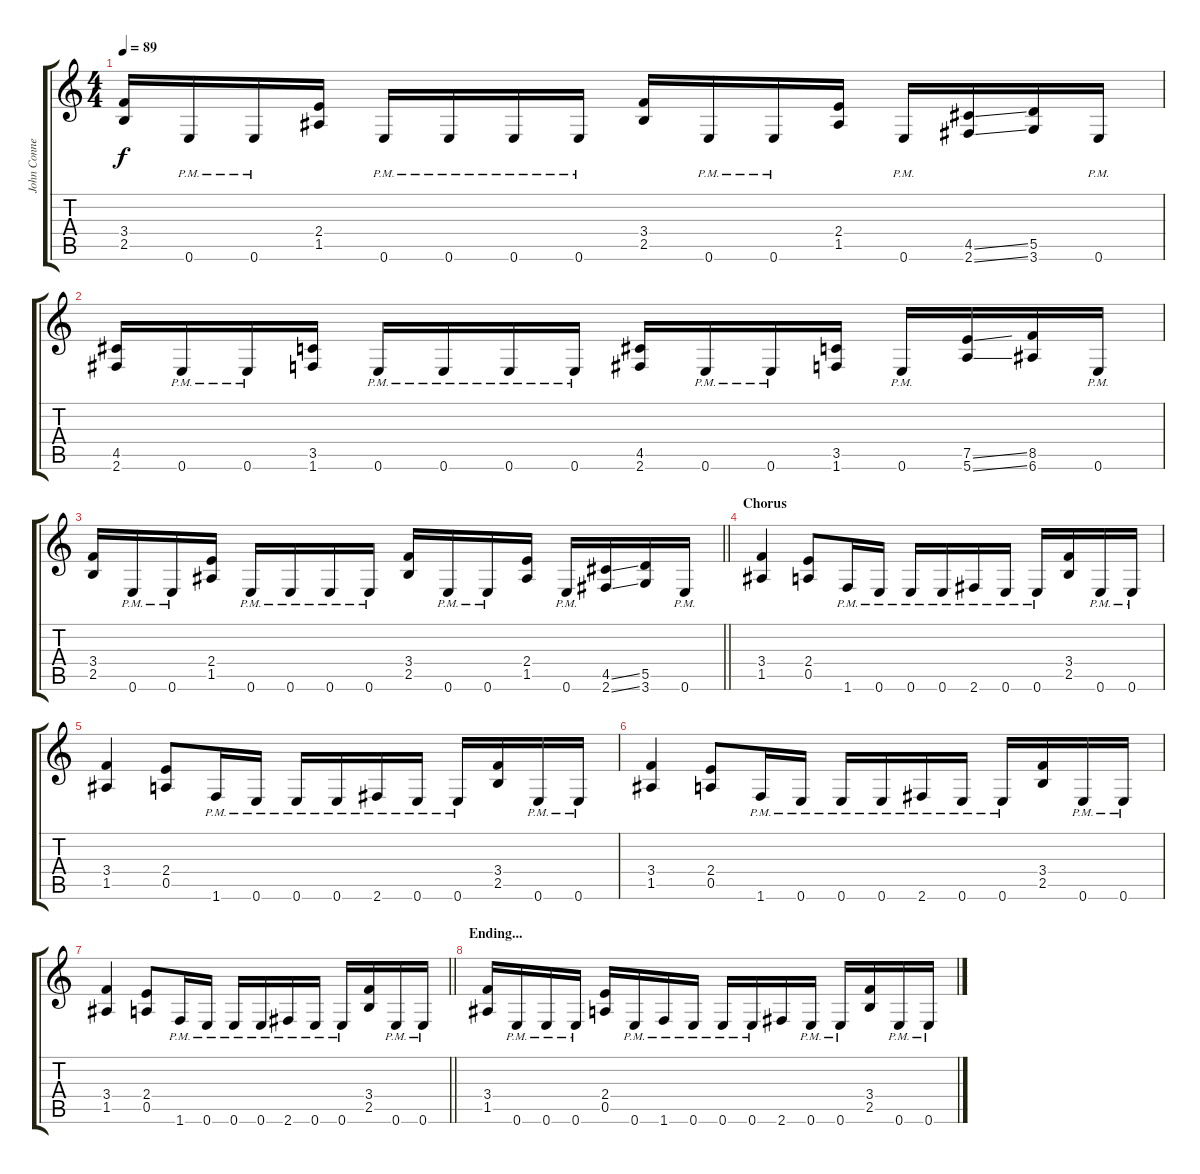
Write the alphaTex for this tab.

\track ("John Connelly (Rhythm Guitar)" "John Conne") {instrument distortionguitar}
\staff {score tabs}
\tuning (E4 B3 G3 D3 A2 E2) {hide}
\ts (4 4)
\tempo 89
\clef g2
\ks c
(3.4 2.5).16{dy f} 0.6{pm}.16 0.6{pm}.16 (2.4 1.5).16 0.6{pm}.16 0.6{pm}.16 0.6{pm}.16 0.6{pm}.16 (3.4 2.5).16 0.6{pm}.16 0.6{pm}.16 (2.4 1.5).16 0.6{pm}.16 (4.5{ss} 2.6{ss}).16 (5.5 3.6).16 0.6{pm}.16 |
(4.5 2.6).16 0.6{pm}.16 0.6{pm}.16 (3.5 1.6).16 0.6{pm}.16 0.6{pm}.16 0.6{pm}.16 0.6{pm}.16 (4.5 2.6).16 0.6{pm}.16 0.6{pm}.16 (3.5 1.6).16 0.6{pm}.16 (7.5{ss} 5.6{ss}).16 (8.5 6.6).16 0.6{pm}.16 |
\barLineRight lightlight
(3.4 2.5).16 0.6{pm}.16 0.6{pm}.16 (2.4 1.5).16 0.6{pm}.16 0.6{pm}.16 0.6{pm}.16 0.6{pm}.16 (3.4 2.5).16 0.6{pm}.16 0.6{pm}.16 (2.4 1.5).16 0.6{pm}.16 (4.5{ss} 2.6{ss}).16 (5.5 3.6).16 0.6{pm}.16 |
\section ("" "Chorus")
(3.4 1.5).4 (2.4 0.5).8 1.6{pm}.16 0.6{pm}.16 0.6{pm}.16 0.6{pm}.16 2.6{pm}.16 0.6{pm}.16 0.6{pm}.16 (3.4 2.5).16 0.6{pm}.16 0.6{pm}.16 |
(3.4 1.5).4 (2.4 0.5).8 1.6{pm}.16 0.6{pm}.16 0.6{pm}.16 0.6{pm}.16 2.6{pm}.16 0.6{pm}.16 0.6{pm}.16 (3.4 2.5).16 0.6{pm}.16 0.6{pm}.16 |
(3.4 1.5).4 (2.4 0.5).8 1.6{pm}.16 0.6{pm}.16 0.6{pm}.16 0.6{pm}.16 2.6{pm}.16 0.6{pm}.16 0.6{pm}.16 (3.4 2.5).16 0.6{pm}.16 0.6{pm}.16 |
\barLineRight lightlight
(3.4 1.5).4 (2.4 0.5).8 1.6{pm}.16 0.6{pm}.16 0.6{pm}.16 0.6{pm}.16 2.6{pm}.16 0.6{pm}.16 0.6{pm}.16 (3.4 2.5).16 0.6{pm}.16 0.6{pm}.16 |
\section ("" "Ending...")
(3.4 1.5).16 0.6{pm}.16 0.6{pm}.16 0.6{pm}.16 (2.4 0.5).16 0.6{pm}.16 1.6{pm}.16 0.6{pm}.16 0.6{pm}.16 0.6{pm}.16 2.6.16 0.6{pm}.16 0.6{pm}.16 (3.4 2.5).16 0.6{pm}.16 0.6{pm}.16
